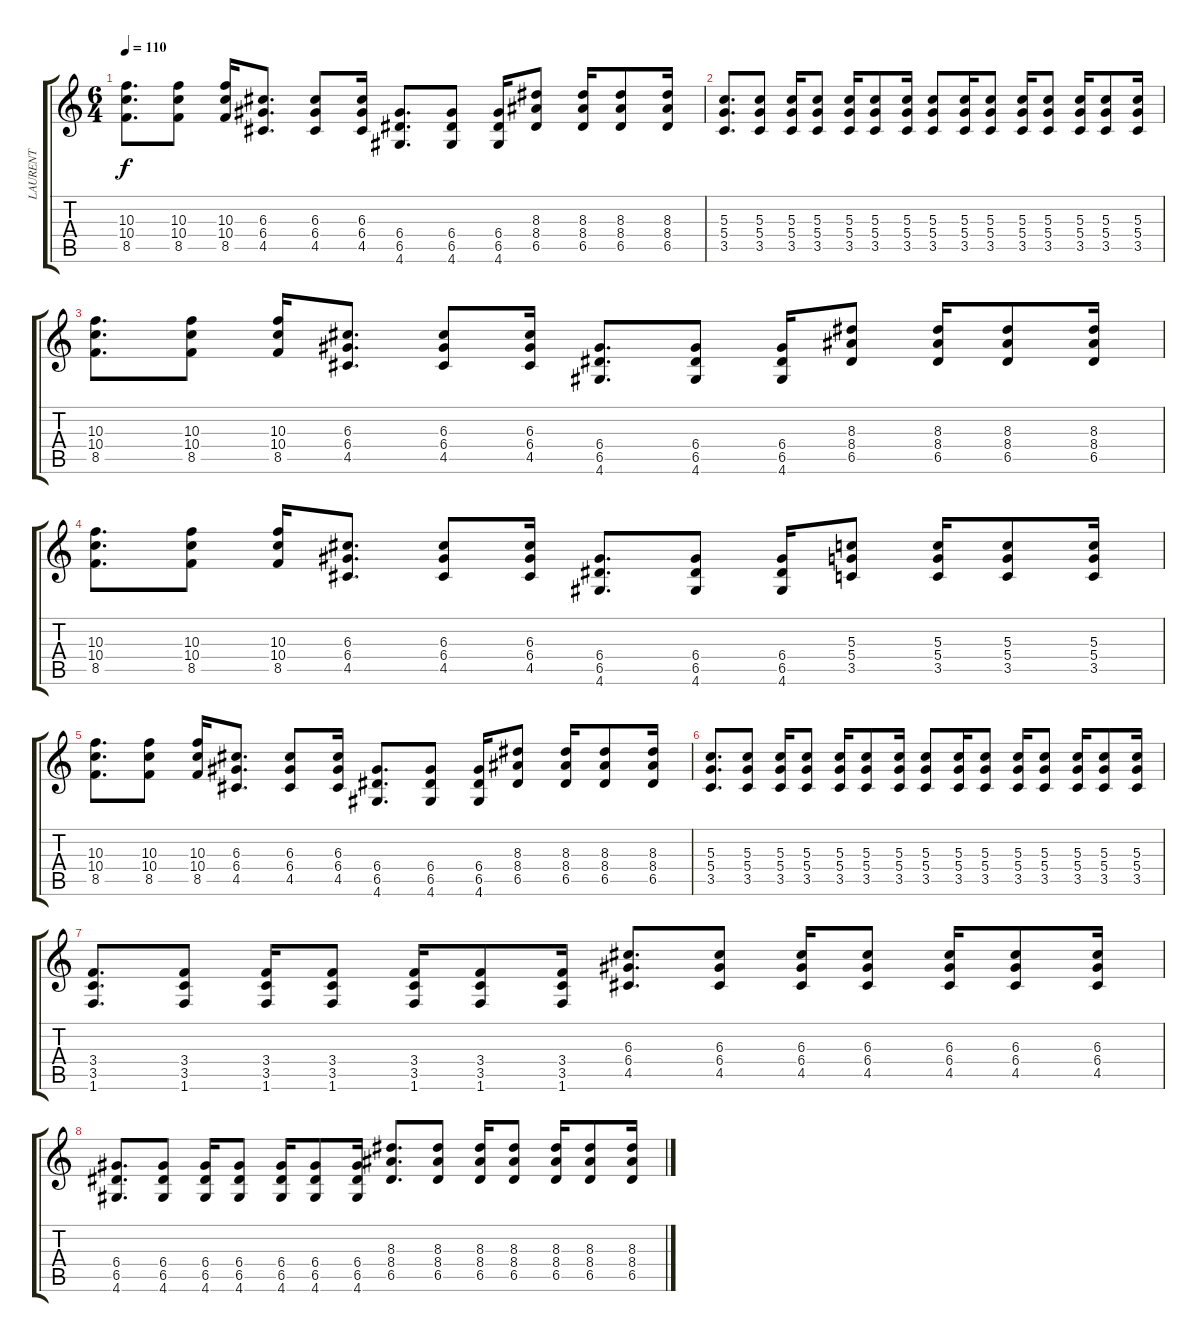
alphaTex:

\track ("LAURENT" "LAURENT") {instrument distortionguitar}
\staff {score tabs}
\tuning (E4 B3 G3 D3 A2 E2) {hide}
\ts (6 4)
\tempo 110
\clef g2
\ks c
(10.3 10.4 8.5).8{d dy f} (10.3 10.4 8.5).8 (10.3 10.4 8.5).16 (6.3 6.4 4.5).8{d} (6.3 6.4 4.5).8 (6.3 6.4 4.5).16 (6.4 6.5 4.6).8{d} (6.4 6.5 4.6).8 (6.4 6.5 4.6).16 (8.3 8.4 6.5).8 (8.3 8.4 6.5).16 (8.3 8.4 6.5).8 (8.3 8.4 6.5).16 |
(5.3 5.4 3.5).8{d} (5.3 5.4 3.5).8 (5.3 5.4 3.5).16 (5.3 5.4 3.5).8 (5.3 5.4 3.5).16 (5.3 5.4 3.5).8 (5.3 5.4 3.5).16 (5.3 5.4 3.5).8 (5.3 5.4 3.5).16 (5.3 5.4 3.5).8 (5.3 5.4 3.5).16 (5.3 5.4 3.5).8 (5.3 5.4 3.5).16 (5.3 5.4 3.5).8 (5.3 5.4 3.5).16 |
(10.3 10.4 8.5).8{d} (10.3 10.4 8.5).8 (10.3 10.4 8.5).16 (6.3 6.4 4.5).8{d} (6.3 6.4 4.5).8 (6.3 6.4 4.5).16 (6.4 6.5 4.6).8{d} (6.4 6.5 4.6).8 (6.4 6.5 4.6).16 (8.3 8.4 6.5).8 (8.3 8.4 6.5).16 (8.3 8.4 6.5).8 (8.3 8.4 6.5).16 |
(10.3 10.4 8.5).8{d} (10.3 10.4 8.5).8 (10.3 10.4 8.5).16 (6.3 6.4 4.5).8{d} (6.3 6.4 4.5).8 (6.3 6.4 4.5).16 (6.4 6.5 4.6).8{d} (6.4 6.5 4.6).8 (6.4 6.5 4.6).16 (5.3 5.4 3.5).8 (5.3 5.4 3.5).16 (5.3 5.4 3.5).8 (5.3 5.4 3.5).16 |
(10.3 10.4 8.5).8{d} (10.3 10.4 8.5).8 (10.3 10.4 8.5).16 (6.3 6.4 4.5).8{d} (6.3 6.4 4.5).8 (6.3 6.4 4.5).16 (6.4 6.5 4.6).8{d} (6.4 6.5 4.6).8 (6.4 6.5 4.6).16 (8.3 8.4 6.5).8 (8.3 8.4 6.5).16 (8.3 8.4 6.5).8 (8.3 8.4 6.5).16 |
(5.3 5.4 3.5).8{d} (5.3 5.4 3.5).8 (5.3 5.4 3.5).16 (5.3 5.4 3.5).8 (5.3 5.4 3.5).16 (5.3 5.4 3.5).8 (5.3 5.4 3.5).16 (5.3 5.4 3.5).8 (5.3 5.4 3.5).16 (5.3 5.4 3.5).8 (5.3 5.4 3.5).16 (5.3 5.4 3.5).8 (5.3 5.4 3.5).16 (5.3 5.4 3.5).8 (5.3 5.4 3.5).16 |
(3.4 3.5 1.6).8{d} (3.4 3.5 1.6).8 (3.4 3.5 1.6).16 (3.4 3.5 1.6).8 (3.4 3.5 1.6).16 (3.4 3.5 1.6).8 (3.4 3.5 1.6).16 (6.3 6.4 4.5).8{d} (6.3 6.4 4.5).8 (6.3 6.4 4.5).16 (6.3 6.4 4.5).8 (6.3 6.4 4.5).16 (6.3 6.4 4.5).8 (6.3 6.4 4.5).16 |
(6.4 6.5 4.6).8{d} (6.4 6.5 4.6).8 (6.4 6.5 4.6).16 (6.4 6.5 4.6).8 (6.4 6.5 4.6).16 (6.4 6.5 4.6).8 (6.4 6.5 4.6).16 (8.3 8.4 6.5).8{d} (8.3 8.4 6.5).8 (8.3 8.4 6.5).16 (8.3 8.4 6.5).8 (8.3 8.4 6.5).16 (8.3 8.4 6.5).8 (8.3 8.4 6.5).16
